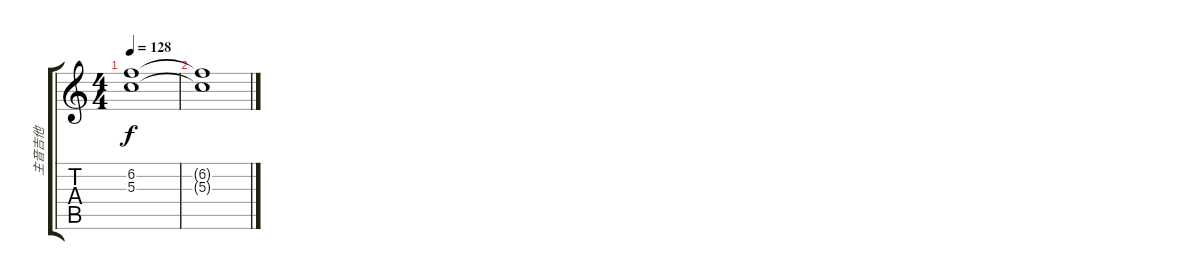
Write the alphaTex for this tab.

\track ("主音吉他" "主音吉他") {instrument overdrivenguitar}
\staff {score tabs}
\tuning (E4 B3 G3 D3 A2 E2) {hide}
\ts (4 4)
\tempo 128
\clef g2
\ks c
(6.2{t} 5.3{t}).1{dy f} |
(6.2{t} 5.3{t}).1
